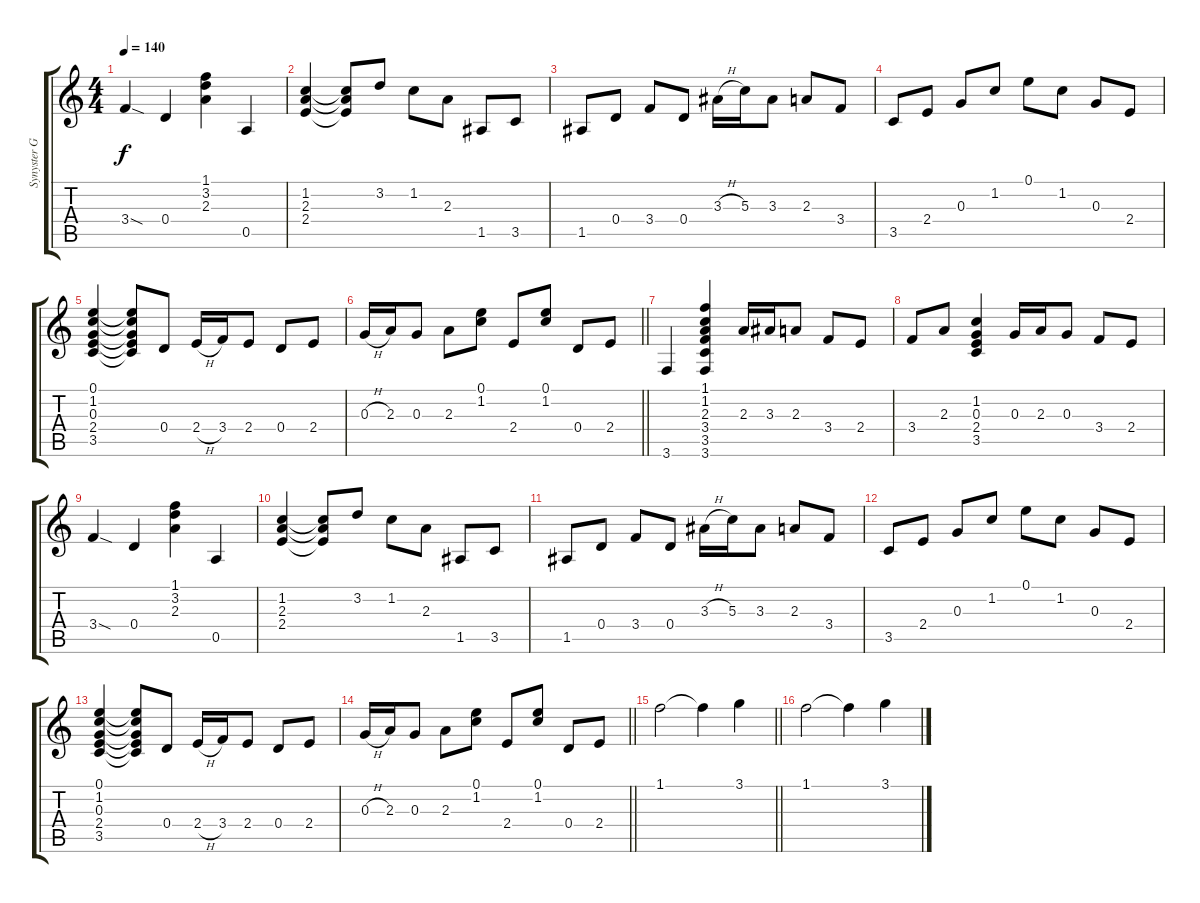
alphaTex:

\track ("Synyster Gates (acoustic lead)" "Synyster G") {instrument electricguitarclean}
\staff {score tabs}
\tuning (E4 B3 G3 D3 A2 D2) {hide}
\ts (4 4)
\tempo 140
\clef g2
\ks c
3.4{sod}.4{dy f} 0.4.4 (1.1 3.2 2.3).4 0.5.4 |
(1.2 2.3 2.4).4 (1.2{t} 2.3{t} 2.4{t}).8 3.2.8 1.2.8 2.3.8 1.5.8 3.5.8 |
1.5.8 0.4.8 3.4.8 0.4.8 3.3{h}.16 5.3.16 3.3.8 2.3.8 3.4.8 |
3.5.8 2.4.8 0.3.8 1.2.8 0.1.8 1.2.8 0.3.8 2.4.8 |
(0.1 1.2 0.3 2.4 3.5).4 (0.1{t} 1.2{t} 0.3{t} 2.4{t} 3.5{t}).8 0.4.8 2.4{h}.16 3.4.16 2.4.8 0.4.8 2.4.8 |
\barLineRight lightlight
0.3{h}.16 2.3.16 0.3.8 2.3.8 (0.1 1.2).8 2.4.8 (0.1 1.2).8 0.4.8 2.4.8 |
3.6.4 (1.1 1.2 2.3 3.4 3.5 3.6).4 2.3.16 3.3.16 2.3.8 3.4.8 2.4.8 |
3.4.8 2.3.8 (1.2 0.3 2.4 3.5).4 0.3.16 2.3.16 0.3.8 3.4.8 2.4.8 |
3.4{sod}.4 0.4.4 (1.1 3.2 2.3).4 0.5.4 |
(1.2 2.3 2.4).4 (1.2{t} 2.3{t} 2.4{t}).8 3.2.8 1.2.8 2.3.8 1.5.8 3.5.8 |
1.5.8 0.4.8 3.4.8 0.4.8 3.3{h}.16 5.3.16 3.3.8 2.3.8 3.4.8 |
3.5.8 2.4.8 0.3.8 1.2.8 0.1.8 1.2.8 0.3.8 2.4.8 |
(0.1 1.2 0.3 2.4 3.5).4 (0.1{t} 1.2{t} 0.3{t} 2.4{t} 3.5{t}).8 0.4.8 2.4{h}.16 3.4.16 2.4.8 0.4.8 2.4.8 |
\barLineRight lightlight
0.3{h}.16 2.3.16 0.3.8 2.3.8 (0.1 1.2).8 2.4.8 (0.1 1.2).8 0.4.8 2.4.8 |
\barLineRight lightlight
1.1.2 1.1{t}.4 3.1.4 |
1.1.2 1.1{t}.4 3.1.4
